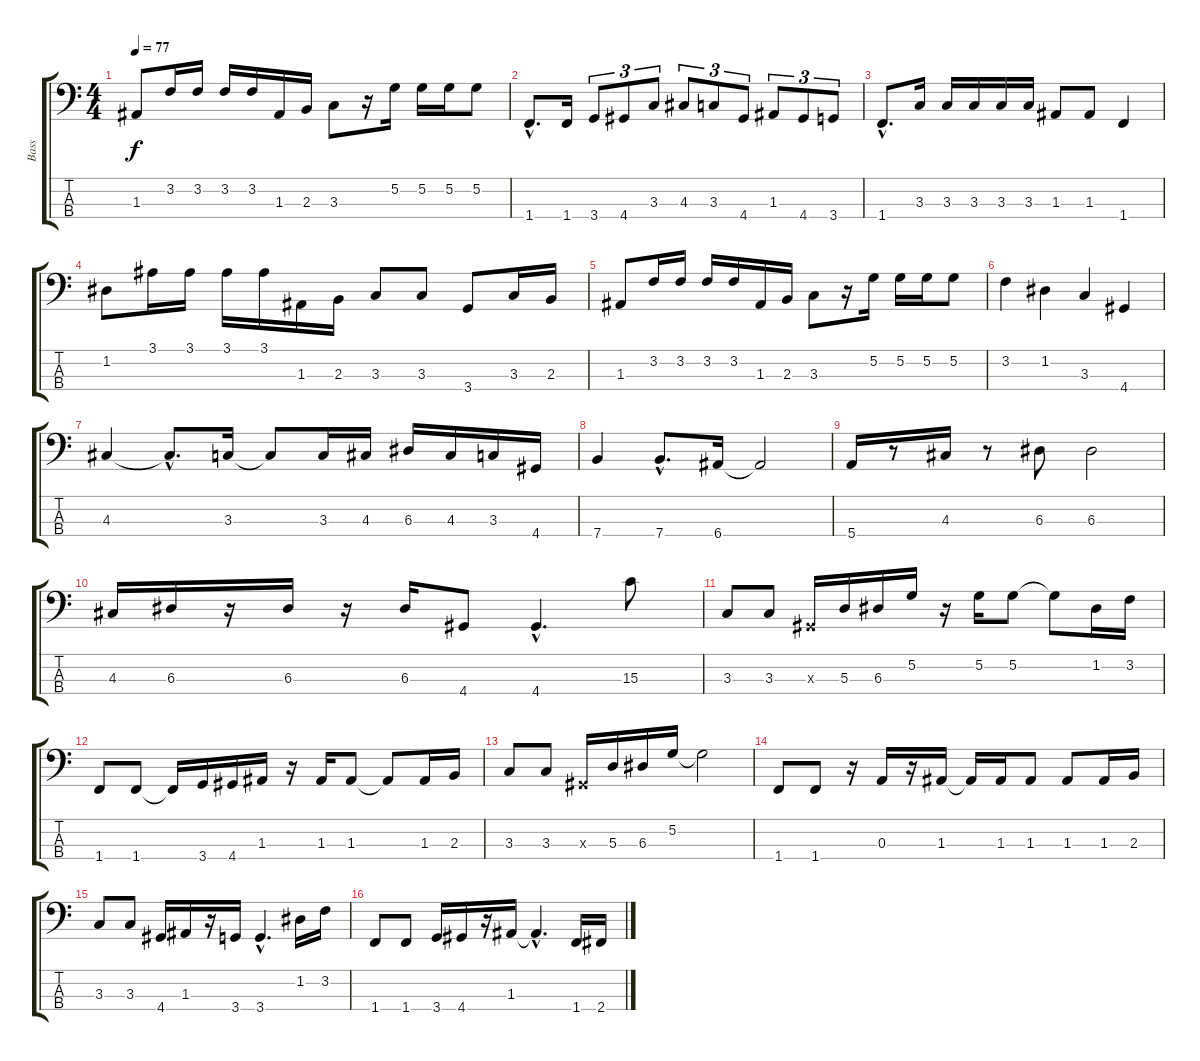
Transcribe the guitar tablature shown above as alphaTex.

\track ("Bass" "Bass") {instrument electricbassfinger}
\staff {score tabs}
\tuning (G2 D2 A1 E1) {hide}
\ts (4 4)
\tempo 77
\clef f4
\ks c
1.3.8{dy f} 3.2.16 3.2.16 3.2.16 3.2.16 1.3.16 2.3.16 3.3.8 r.16 5.2.16 5.2.16 5.2.16 5.2.8 |
1.4{hac}.8{d} 1.4.16 3.4.8{tu (3 2)} 4.4.8{tu (3 2)} 3.3.8{tu (3 2)} 4.3.8{tu (3 2)} 3.3.8{tu (3 2)} 4.4.8{tu (3 2)} 1.3.8{tu (3 2)} 4.4.8{tu (3 2)} 3.4.8{tu (3 2)} |
1.4{hac}.8{d} 3.3.16 3.3.16 3.3.16 3.3.16 3.3.16 1.3.8 1.3.8 1.4.4 |
1.2.8 3.1.16 3.1.16 3.1.16 3.1.16 1.3.16 2.3.16 3.3.8 3.3.8 3.4.8 3.3.16 2.3.16 |
1.3.8 3.2.16 3.2.16 3.2.16 3.2.16 1.3.16 2.3.16 3.3.8 r.16 5.2.16 5.2.16 5.2.16 5.2.8 |
3.2.4 1.2.4 3.3.4 4.4.4 |
4.3.4 4.3{hac t}.8{d} 3.3.16 3.3{t}.8 3.3.16 4.3.16 6.3.16 4.3.16 3.3.16 4.4.16 |
7.4.4 7.4{hac}.8{d} 6.4.16 6.4{t}.2 |
5.4.16 r.8 4.3.16 r.8 6.3.8 6.3.2 |
4.3.16 6.3.16 r.16 6.3.16 r.16 6.3.16 4.4.8 4.4{hac}.4{d} 15.3.8 |
3.3.8 3.3.8 -1.3{x}.16 5.3.16 6.3.16 5.2.16 r.16 5.2.16 5.2.8 5.2{t}.8 1.2.16 3.2.16 |
1.4.8 1.4.8 1.4{t}.16 3.4.16 4.4.16 1.3.16 r.16 1.3.16 1.3.8 1.3{t}.8 1.3.16 2.3.16 |
3.3.8 3.3.8 -1.3{x}.16 5.3.16 6.3.16 5.2.16 5.2{t}.2 |
1.4.8 1.4.8 r.16 0.3.16 r.16 1.3.16 1.3{t}.16 1.3.16 1.3.8 1.3.8 1.3.16 2.3.16 |
3.3.8 3.3.8 4.4.16 1.3.16 r.16 3.4.16 3.4{hac}.4{d} 1.2.16 3.2.16 |
1.4.8 1.4.8 3.4.16 4.4.16 r.16 1.3.16 1.3{hac t}.4{d} 1.4.16 2.4.16
